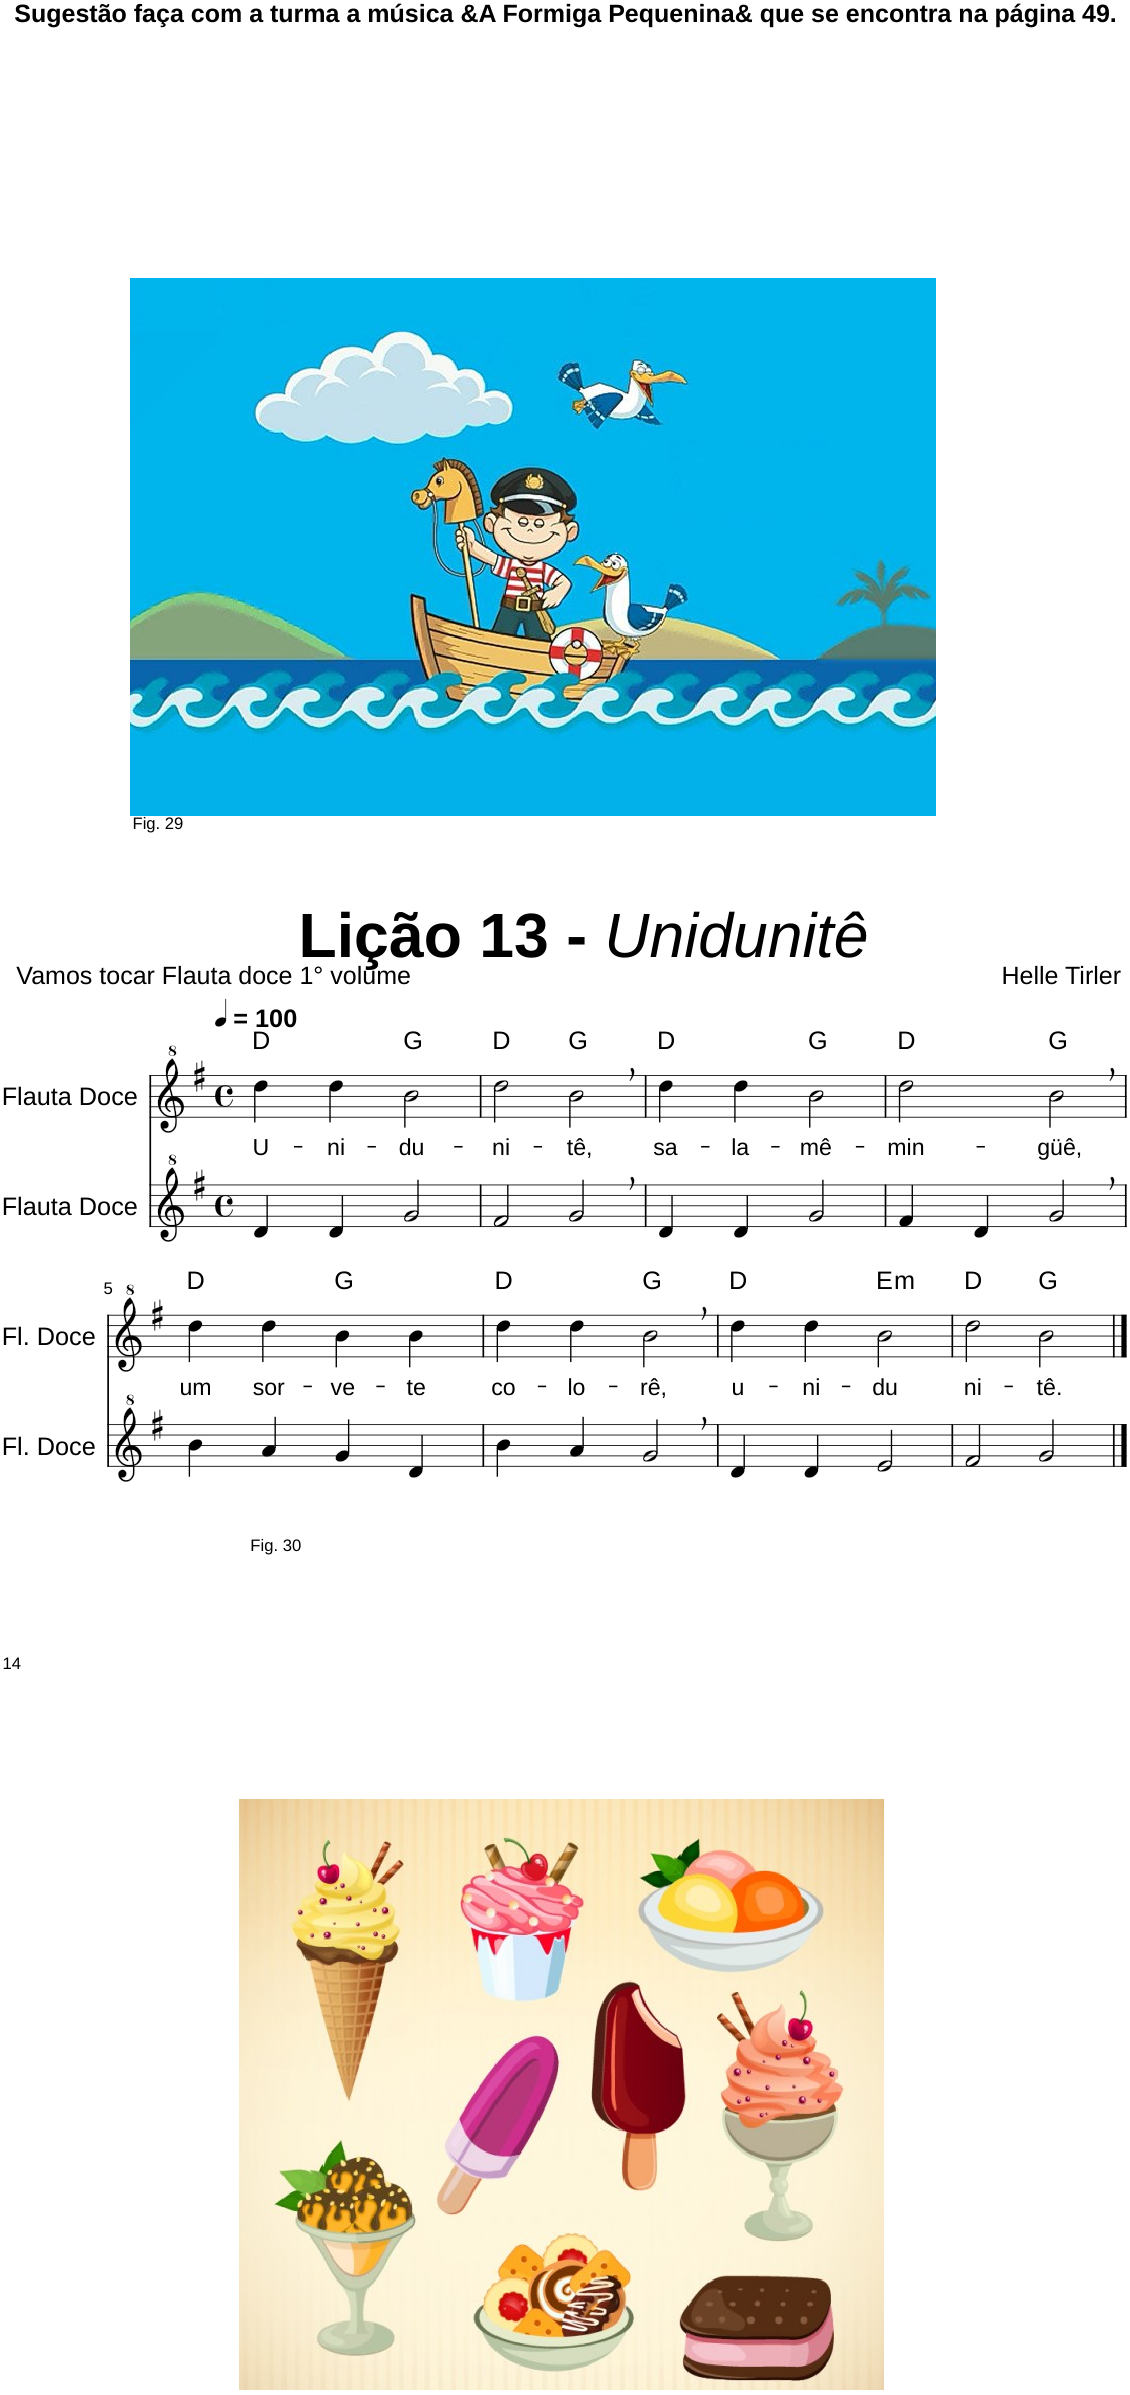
**kern	**kern	**text	**harte
*part2	*part1	*part1	*part1
*staff2	*staff1	*staff1	*
*I"Flauta Doce	*I"Flauta Doce	*	*
*I'Fl. Doce	*I'Fl. Doce	*	*
!!LO:PB:g=z
*clefG^2	*clefG^2	*	*
*k[f#]	*k[f#]	*	*
*M4/4	*M4/4	*	*
*met(c)	*met(c)	*	*
*MM100	*MM100	*	*
=1	=1	=1	=1
!	!LO:TX:a:B:t=Sugestão faça com a turma a música &A Formiga Pequenina& que se encontra na página 49.	!	!
!	!LO:TX:a:t=Fig. 29	!	!
!	!LO:TX:a:B:t=Lição 13 -	!	!
!	!LO:TX:a:i:t=Unidunitê	!	!
!	!LO:TX:a:t=Vamos tocar Flauta doce 1° volume                                                                                     Helle Tirler	!	!
!	!	!LO:LY:b	!
4dd/	4ddd\	U-	D:maj
!	!	!LO:LY:b	!
4dd/	4ddd\	-ni-	.
!	!	!LO:LY:b	!
2gg/	2bb\	-du-	G:maj
=2	=2	=2	=2
!	!	!LO:LY:b	!
2ff#/	2ddd\	-ni-	D:maj
!	!	!LO:LY:b	!
2gg,/	2bb,\	-tê,	G:maj
=3	=3	=3	=3
!	!	!LO:LY:b	!
4dd/	4ddd\	sa-	D:maj
!	!	!LO:LY:b	!
4dd/	4ddd\	-la-	.
!	!	!LO:LY:b	!
2gg/	2bb\	-mê-	G:maj
=4	=4	=4	=4
!	!	!LO:LY:b	!
4ff#/	2ddd\	-min-	D:maj
4dd/	.	.	.
!	!	!LO:LY:b	!
2gg,/	2bb,\	-güê,	G:maj
!!LO:LB:g=z
=5	=5	=5	=5
!LO:TX:b:t=Fig. 30	!	!	!
!	!	!LO:LY:b	!
4bb\	4ddd\	um	D:maj
!	!	!LO:LY:b	!
4aa/	4ddd\	sor-	.
!	!	!LO:LY:b	!
4gg/	4bb\	-ve-	G:maj
!	!	!LO:LY:b	!
4dd/	4bb\	-te	.
=6	=6	=6	=6
!	!	!LO:LY:b	!
4bb\	4ddd\	co-	D:maj
!	!	!LO:LY:b	!
4aa/	4ddd\	-lo-	.
!	!	!LO:LY:b	!
2gg,/	2bb,\	-rê,	G:maj
=7	=7	=7	=7
!	!	!LO:LY:b	!
4dd/	4ddd\	u-	D:maj
!	!	!LO:LY:b	!
4dd/	4ddd\	-ni-	.
!	!	!LO:LY:b	!LO:H:kt=m
2ee/	2bb\	-du	E:min
=8	=8	=8	=8
!	!	!LO:LY:b	!
2ff#/	2ddd\	ni-	D:maj
!	!	!LO:LY:b	!
2gg/	2bb\	-tê.	G:maj
==	==	==	==
*-	*-	*-	*-
